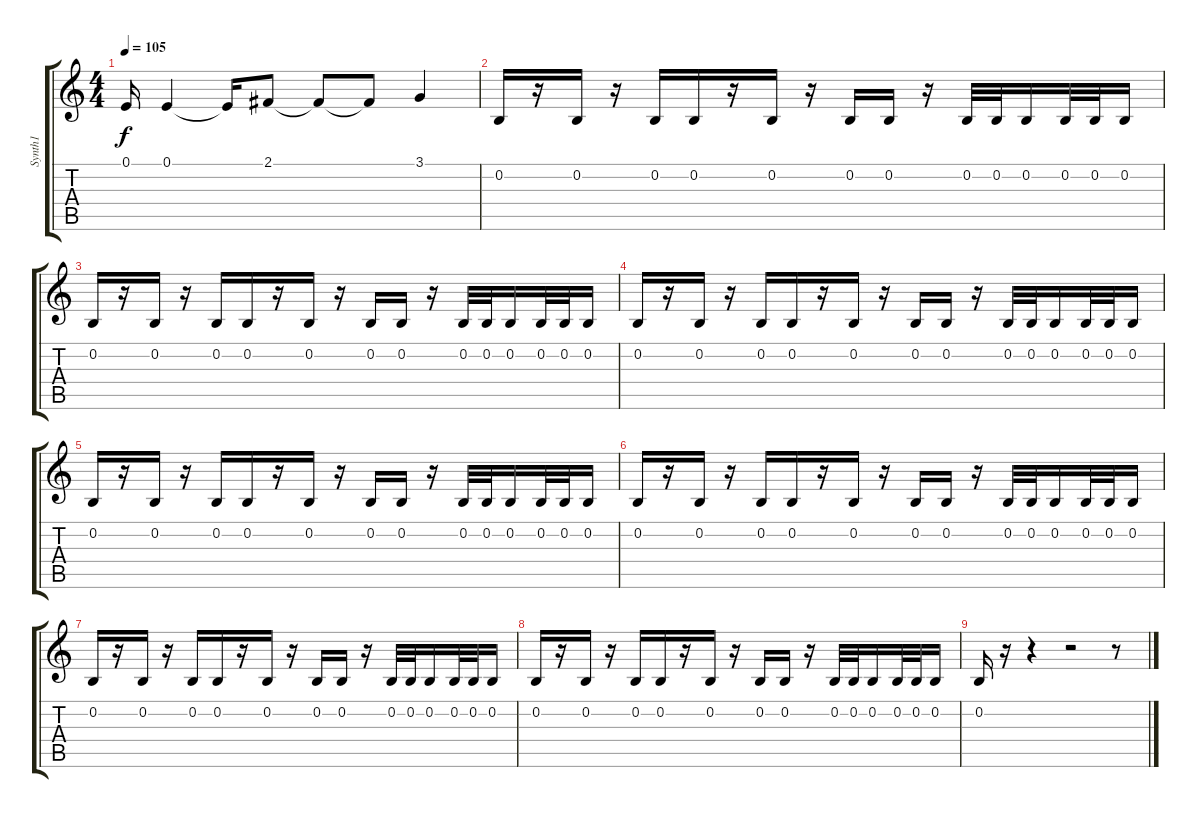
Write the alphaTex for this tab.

\track ("Synth1" "Synth1") {instrument drawbarorgan}
\staff {score tabs}
\tuning (E4 B3 G3 D3 A2 E2) {hide}
\ts (4 4)
\tempo 105
\clef g2
\ks c
0.1.16{dy f} 0.1.4 0.1{t}.16 2.1.8 2.1{t}.8 2.1{t}.8 3.1.4 |
0.2.16 r.16 0.2.16 r.16 0.2.16 0.2.16 r.16 0.2.16 r.16 0.2.16 0.2.16 r.16 0.2.32 0.2.32 0.2.16 0.2.32 0.2.32 0.2.16 |
0.2.16 r.16 0.2.16 r.16 0.2.16 0.2.16 r.16 0.2.16 r.16 0.2.16 0.2.16 r.16 0.2.32 0.2.32 0.2.16 0.2.32 0.2.32 0.2.16 |
0.2.16 r.16 0.2.16 r.16 0.2.16 0.2.16 r.16 0.2.16 r.16 0.2.16 0.2.16 r.16 0.2.32 0.2.32 0.2.16 0.2.32 0.2.32 0.2.16 |
0.2.16 r.16 0.2.16 r.16 0.2.16 0.2.16 r.16 0.2.16 r.16 0.2.16 0.2.16 r.16 0.2.32 0.2.32 0.2.16 0.2.32 0.2.32 0.2.16 |
0.2.16 r.16 0.2.16 r.16 0.2.16 0.2.16 r.16 0.2.16 r.16 0.2.16 0.2.16 r.16 0.2.32 0.2.32 0.2.16 0.2.32 0.2.32 0.2.16 |
0.2.16 r.16 0.2.16 r.16 0.2.16 0.2.16 r.16 0.2.16 r.16 0.2.16 0.2.16 r.16 0.2.32 0.2.32 0.2.16 0.2.32 0.2.32 0.2.16 |
0.2.16 r.16 0.2.16 r.16 0.2.16 0.2.16 r.16 0.2.16 r.16 0.2.16 0.2.16 r.16 0.2.32 0.2.32 0.2.16 0.2.32 0.2.32 0.2.16 |
0.2.16 r.16 r.4 r.2 r.8
